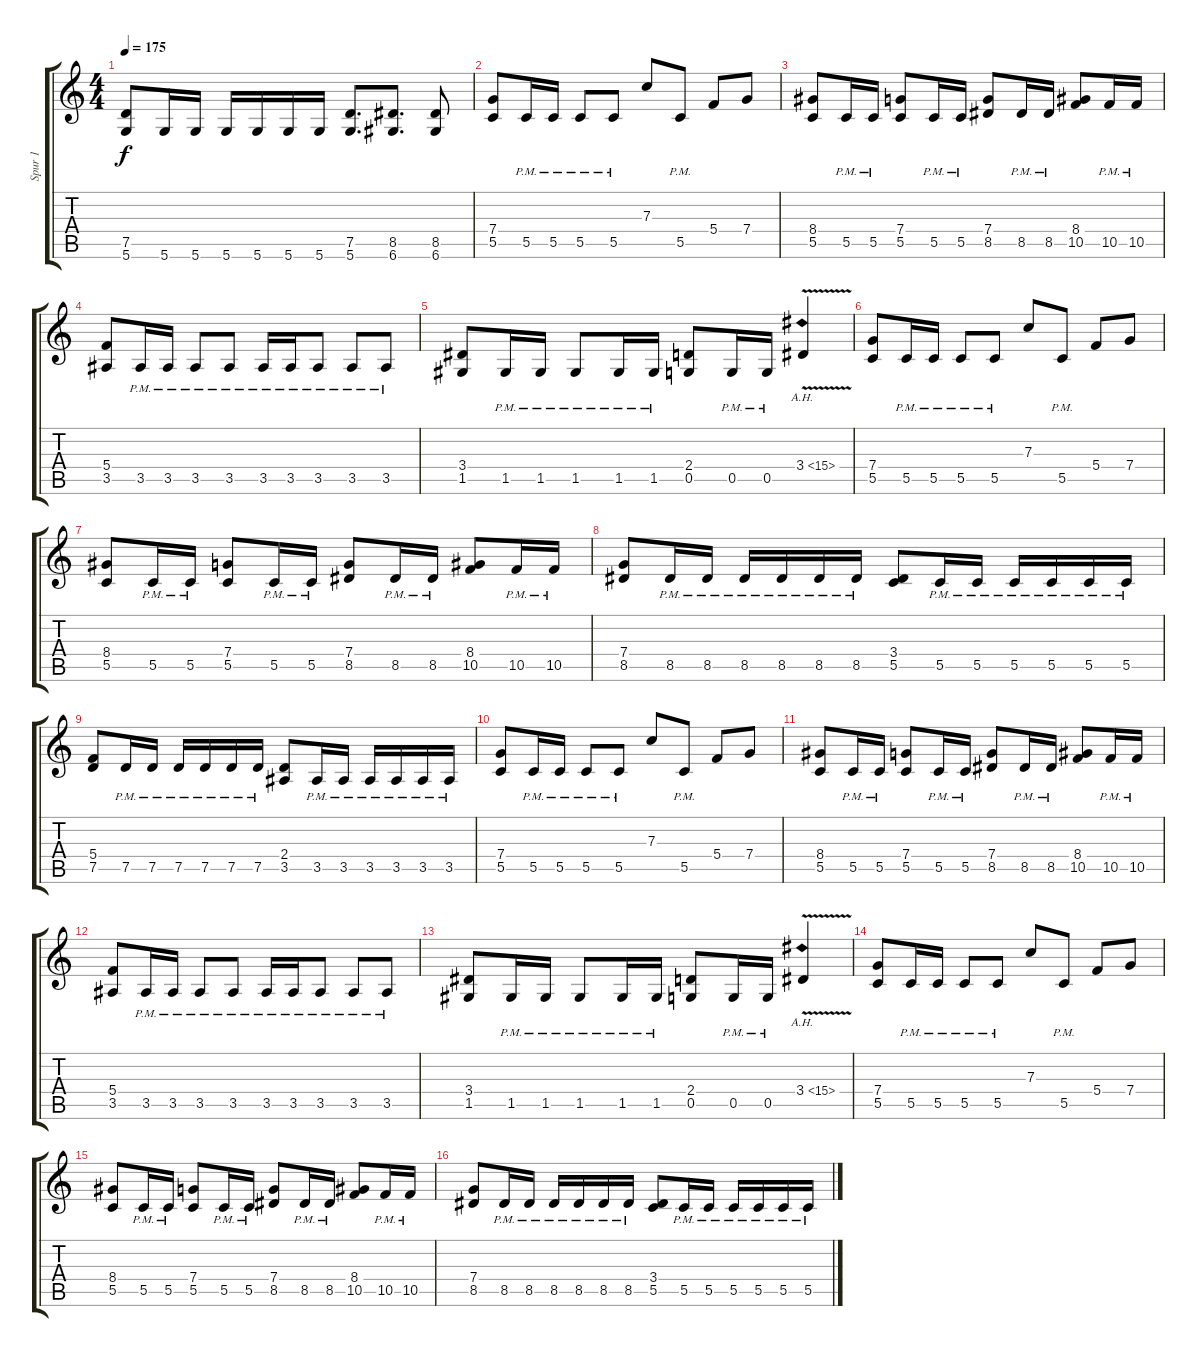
\track ("Spur 1" "Spur 1") {instrument distortionguitar}
\staff {score tabs}
\tuning (D4 A3 F3 C3 G2 D2) {hide}
\ts (4 4)
\tempo 175
\clef g2
\ks c
(7.5 5.6).8{dy f} 5.6.16 5.6.16 5.6.16 5.6.16 5.6.16 5.6.16 (7.5 5.6).8{d} (8.5 6.6).8{d} (8.5 6.6).8 |
(7.4 5.5).8 5.5{pm}.16 5.5{pm}.16 5.5{pm}.8 5.5{pm}.8 7.3.8 5.5{pm}.8 5.4.8 7.4.8 |
(8.4 5.5).8 5.5{pm}.16 5.5{pm}.16 (7.4 5.5).8 5.5{pm}.16 5.5{pm}.16 (7.4 8.5).8 8.5{pm}.16 8.5{pm}.16 (8.4 10.5).8 10.5{pm}.16 10.5{pm}.16 |
(5.4 3.5).8 3.5{pm}.16 3.5{pm}.16 3.5{pm}.8 3.5{pm}.8 3.5{pm}.16 3.5{pm}.16 3.5{pm}.8 3.5{pm}.8 3.5{pm}.8 |
(3.4 1.5).8 1.5{pm}.16 1.5{pm}.16 1.5{pm}.8 1.5{pm}.16 1.5{pm}.16 (2.4 0.5).8 0.5{pm}.16 0.5{pm}.16 3.4{ah 12 v}.4 |
(7.4 5.5).8 5.5{pm}.16 5.5{pm}.16 5.5{pm}.8 5.5{pm}.8 7.3.8 5.5{pm}.8 5.4.8 7.4.8 |
(8.4 5.5).8 5.5{pm}.16 5.5{pm}.16 (7.4 5.5).8 5.5{pm}.16 5.5{pm}.16 (7.4 8.5).8 8.5{pm}.16 8.5{pm}.16 (8.4 10.5).8 10.5{pm}.16 10.5{pm}.16 |
(7.4 8.5).8 8.5{pm}.16 8.5{pm}.16 8.5{pm}.16 8.5{pm}.16 8.5{pm}.16 8.5{pm}.16 (3.4 5.5).8 5.5{pm}.16 5.5{pm}.16 5.5{pm}.16 5.5{pm}.16 5.5{pm}.16 5.5{pm}.16 |
(5.4 7.5).8 7.5{pm}.16 7.5{pm}.16 7.5{pm}.16 7.5{pm}.16 7.5{pm}.16 7.5{pm}.16 (2.4 3.5).8 3.5{pm}.16 3.5{pm}.16 3.5{pm}.16 3.5{pm}.16 3.5{pm}.16 3.5{pm}.16 |
(7.4 5.5).8 5.5{pm}.16 5.5{pm}.16 5.5{pm}.8 5.5{pm}.8 7.3.8 5.5{pm}.8 5.4.8 7.4.8 |
(8.4 5.5).8 5.5{pm}.16 5.5{pm}.16 (7.4 5.5).8 5.5{pm}.16 5.5{pm}.16 (7.4 8.5).8 8.5{pm}.16 8.5{pm}.16 (8.4 10.5).8 10.5{pm}.16 10.5{pm}.16 |
(5.4 3.5).8 3.5{pm}.16 3.5{pm}.16 3.5{pm}.8 3.5{pm}.8 3.5{pm}.16 3.5{pm}.16 3.5{pm}.8 3.5{pm}.8 3.5{pm}.8 |
(3.4 1.5).8 1.5{pm}.16 1.5{pm}.16 1.5{pm}.8 1.5{pm}.16 1.5{pm}.16 (2.4 0.5).8 0.5{pm}.16 0.5{pm}.16 3.4{ah 12 v}.4 |
(7.4 5.5).8 5.5{pm}.16 5.5{pm}.16 5.5{pm}.8 5.5{pm}.8 7.3.8 5.5{pm}.8 5.4.8 7.4.8 |
(8.4 5.5).8 5.5{pm}.16 5.5{pm}.16 (7.4 5.5).8 5.5{pm}.16 5.5{pm}.16 (7.4 8.5).8 8.5{pm}.16 8.5{pm}.16 (8.4 10.5).8 10.5{pm}.16 10.5{pm}.16 |
(7.4 8.5).8 8.5{pm}.16 8.5{pm}.16 8.5{pm}.16 8.5{pm}.16 8.5{pm}.16 8.5{pm}.16 (3.4 5.5).8 5.5{pm}.16 5.5{pm}.16 5.5{pm}.16 5.5{pm}.16 5.5{pm}.16 5.5{pm}.16
